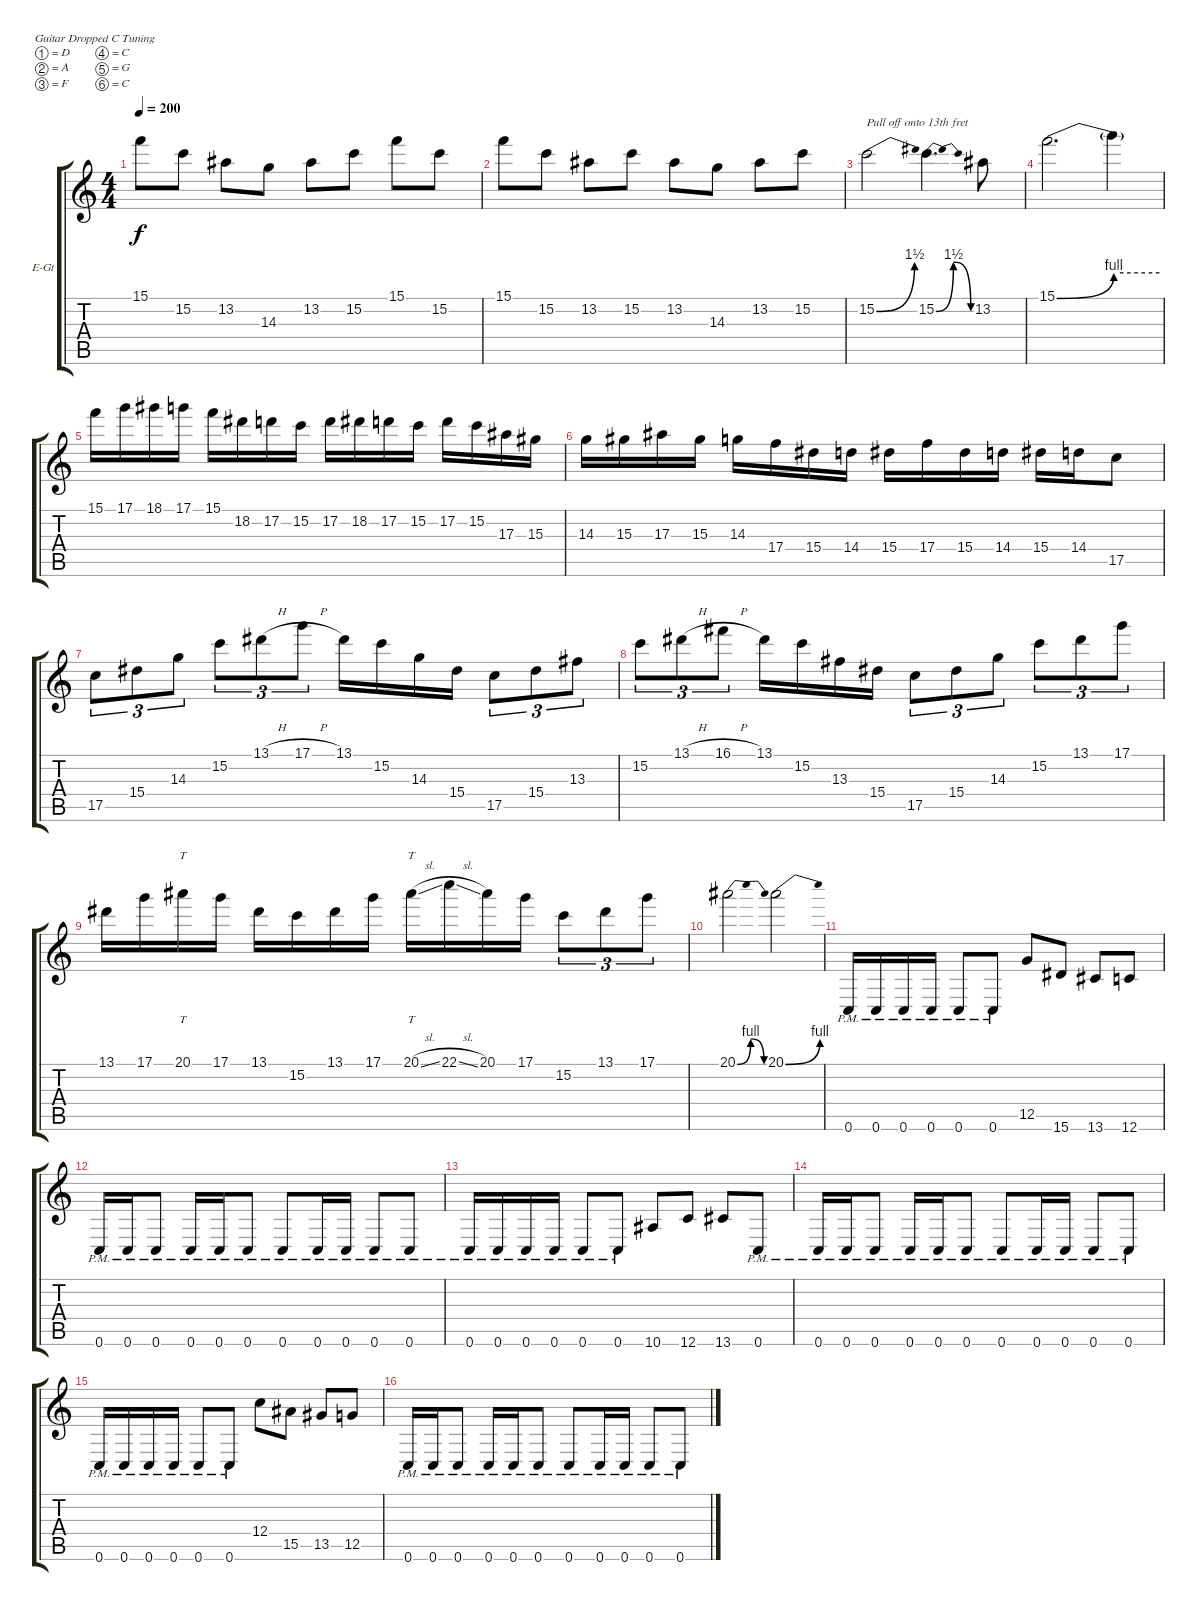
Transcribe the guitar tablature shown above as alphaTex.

\bracketExtendMode groupsimilarinstruments
\firstSystemTrackNameOrientation horizontal
\otherSystemsTrackNameOrientation horizontal
\track ("Jake Pitts" "E-Gt") {instrument overdrivenguitar}
\staff {score tabs}
\tuning (D4 A3 F3 C3 G2 C2)
\ts (4 4)
\tempo 200
\clef g2
\ks c
15.1.8{dy f} 15.2.8 13.2.8 14.3.8 13.2.8 15.2.8 15.1.8 15.2.8 |
15.1.8 15.2.8 13.2.8 15.2.8 13.2.8 14.3.8 13.2.8 15.2.8 |
15.2{be (bend 0 0 60 6)}.2{txt "Pull off onto 13th fret"} 15.2{be (bendrelease 0 0 30 6 30 6 60 0)}.4{d} 13.2.8 |
15.1{be (bend 0 0 60 4)}.2{d} 15.1{be (hold 0 4 60 4) t}.4 |
15.1.16 17.1.16 18.1.16 17.1.16 15.1.16 18.2.16 17.2.16 15.2.16 17.2.16 18.2.16 17.2.16 15.2.16 17.2.16 15.2.16 17.3.16 15.3.16 |
14.3.16 15.3.16 17.3.16 15.3.16 14.3.16 17.4.16 15.4.16 14.4.16 15.4.16 17.4.16 15.4.16 14.4.16 15.4.16 14.4.16 17.5.8 |
17.5.8{tu (3 2)} 15.4.8{tu (3 2)} 14.3.8{tu (3 2)} 15.2.8{tu (3 2)} 13.1{h}.8{tu (3 2)} 17.1{h}.8{tu (3 2)} 13.1.16 15.2.16 14.3.16 15.4.16 17.5.8{tu (3 2)} 15.4.8{tu (3 2)} 13.3.8{tu (3 2)} |
15.2.8{tu (3 2)} 13.1{h}.8{tu (3 2)} 16.1{h}.8{tu (3 2)} 13.1.16 15.2.16 13.3.16 15.4.16 17.5.8{tu (3 2)} 15.4.8{tu (3 2)} 14.3.8{tu (3 2)} 15.2.8{tu (3 2)} 13.1.8{tu (3 2)} 17.1.8{tu (3 2)} |
13.1.16 17.1.16 20.1.16{tt} 17.1.16 13.1.16 15.2.16 13.1.16 17.1.16 20.1{sl}.16{tt} 22.1{sl}.16 20.1.16 17.1.16 15.2.8{tu (3 2)} 13.1.8{tu (3 2)} 17.1.8{tu (3 2)} |
20.1{be (bendrelease 0 0 30 4 30 4 60 0)}.2 20.1{be (bend 0 0 60 4)}.2 |
0.6{pm}.16 0.6{pm}.16 0.6{pm}.16 0.6{pm}.16 0.6{pm}.8 0.6{pm}.8 12.5.8 15.6.8 13.6.8 12.6.8 |
0.6{pm}.16 0.6{pm}.16 0.6{pm}.8 0.6{pm}.16 0.6{pm}.16 0.6{pm}.8 0.6{pm}.8 0.6{pm}.16 0.6{pm}.16 0.6{pm}.8 0.6{pm}.8 |
0.6{pm}.16 0.6{pm}.16 0.6{pm}.16 0.6{pm}.16 0.6{pm}.8 0.6{pm}.8 10.6.8 12.6.8 13.6.8 0.6{pm}.8 |
0.6{pm}.16 0.6{pm}.16 0.6{pm}.8 0.6{pm}.16 0.6{pm}.16 0.6{pm}.8 0.6{pm}.8 0.6{pm}.16 0.6{pm}.16 0.6{pm}.8 0.6{pm}.8 |
0.6{pm}.16 0.6{pm}.16 0.6{pm}.16 0.6{pm}.16 0.6{pm}.8 0.6{pm}.8 12.4.8 15.5.8 13.5.8 12.5.8 |
0.6{pm}.16 0.6{pm}.16 0.6{pm}.8 0.6{pm}.16 0.6{pm}.16 0.6{pm}.8 0.6{pm}.8 0.6{pm}.16 0.6{pm}.16 0.6{pm}.8 0.6{pm}.8
